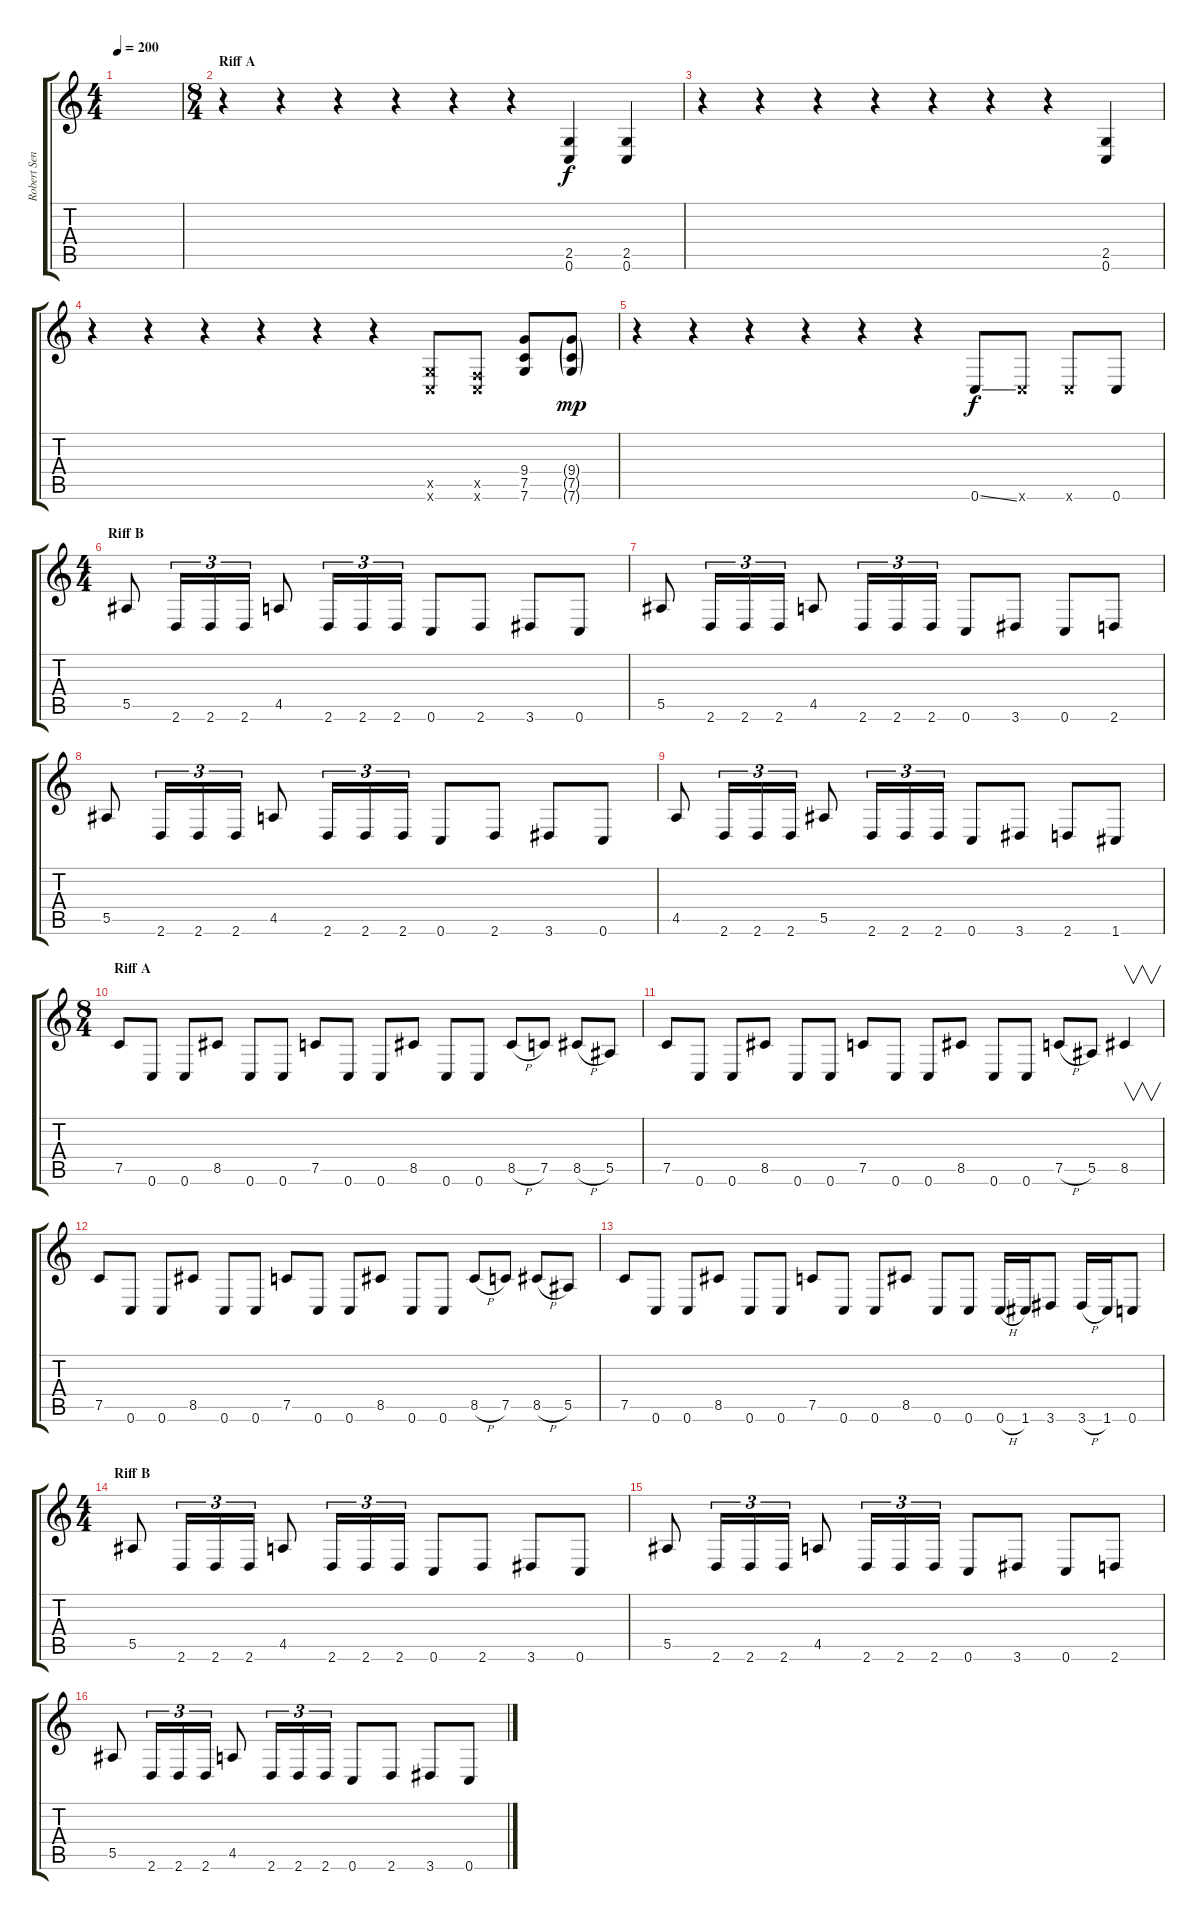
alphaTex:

\track ("Robert Senneback" "Robert Sen") {instrument distortionguitar}
\staff {score tabs}
\tuning (C4 G3 Eb3 Bb2 F2 C2) {hide}
\ts (4 4)
\tempo 200
\clef g2
\ks c
|
\ts (8 4)
\section ("" "Riff A")
r.4 r.4 r.4 r.4 r.4 r.4 (2.5 0.6).4 (2.5 0.6).4 |
r.4 r.4 r.4 r.4 r.4 r.4 r.4 (2.5 0.6).4 |
r.4 r.4 r.4 r.4 r.4 r.4 (2.5{x} 0.6{x}).8 (0.5{x} 0.6{x}).8 (9.4 7.5 7.6).8 (9.4{g} 7.5{g} 7.6{g}).8{dy mp} |
r.4 r.4 r.4 r.4 r.4 r.4 0.6{ss}.8{dy f} 0.6{x}.8 0.6{x}.8 0.6.8 |
\ts (4 4)
\section ("" "Riff B")
5.5.8 2.6.16{tu (3 2)} 2.6.16{tu (3 2)} 2.6.16{tu (3 2)} 4.5.8 2.6.16{tu (3 2)} 2.6.16{tu (3 2)} 2.6.16{tu (3 2)} 0.6.8 2.6.8 3.6.8 0.6.8 |
5.5.8 2.6.16{tu (3 2)} 2.6.16{tu (3 2)} 2.6.16{tu (3 2)} 4.5.8 2.6.16{tu (3 2)} 2.6.16{tu (3 2)} 2.6.16{tu (3 2)} 0.6.8 3.6.8 0.6.8 2.6.8 |
5.5.8 2.6.16{tu (3 2)} 2.6.16{tu (3 2)} 2.6.16{tu (3 2)} 4.5.8 2.6.16{tu (3 2)} 2.6.16{tu (3 2)} 2.6.16{tu (3 2)} 0.6.8 2.6.8 3.6.8 0.6.8 |
4.5.8 2.6.16{tu (3 2)} 2.6.16{tu (3 2)} 2.6.16{tu (3 2)} 5.5.8 2.6.16{tu (3 2)} 2.6.16{tu (3 2)} 2.6.16{tu (3 2)} 0.6.8 3.6.8 2.6.8 1.6.8 |
\ts (8 4)
\section ("" "Riff A")
7.5.8 0.6.8 0.6.8 8.5.8 0.6.8 0.6.8 7.5.8 0.6.8 0.6.8 8.5.8 0.6.8 0.6.8 8.5{h}.8 7.5.8 8.5{h}.8 5.5.8 |
7.5.8 0.6.8 0.6.8 8.5.8 0.6.8 0.6.8 7.5.8 0.6.8 0.6.8 8.5.8 0.6.8 0.6.8 7.5{h}.8 5.5.8 8.5.4{v} |
7.5.8 0.6.8 0.6.8 8.5.8 0.6.8 0.6.8 7.5.8 0.6.8 0.6.8 8.5.8 0.6.8 0.6.8 8.5{h}.8 7.5.8 8.5{h}.8 5.5.8 |
7.5.8 0.6.8 0.6.8 8.5.8 0.6.8 0.6.8 7.5.8 0.6.8 0.6.8 8.5.8 0.6.8 0.6.8 0.6{h}.16 1.6.16 3.6.8 3.6{h}.16 1.6.16 0.6.8 |
\ts (4 4)
\section ("" "Riff B")
5.5.8 2.6.16{tu (3 2)} 2.6.16{tu (3 2)} 2.6.16{tu (3 2)} 4.5.8 2.6.16{tu (3 2)} 2.6.16{tu (3 2)} 2.6.16{tu (3 2)} 0.6.8 2.6.8 3.6.8 0.6.8 |
5.5.8 2.6.16{tu (3 2)} 2.6.16{tu (3 2)} 2.6.16{tu (3 2)} 4.5.8 2.6.16{tu (3 2)} 2.6.16{tu (3 2)} 2.6.16{tu (3 2)} 0.6.8 3.6.8 0.6.8 2.6.8 |
5.5.8 2.6.16{tu (3 2)} 2.6.16{tu (3 2)} 2.6.16{tu (3 2)} 4.5.8 2.6.16{tu (3 2)} 2.6.16{tu (3 2)} 2.6.16{tu (3 2)} 0.6.8 2.6.8 3.6.8 0.6.8
